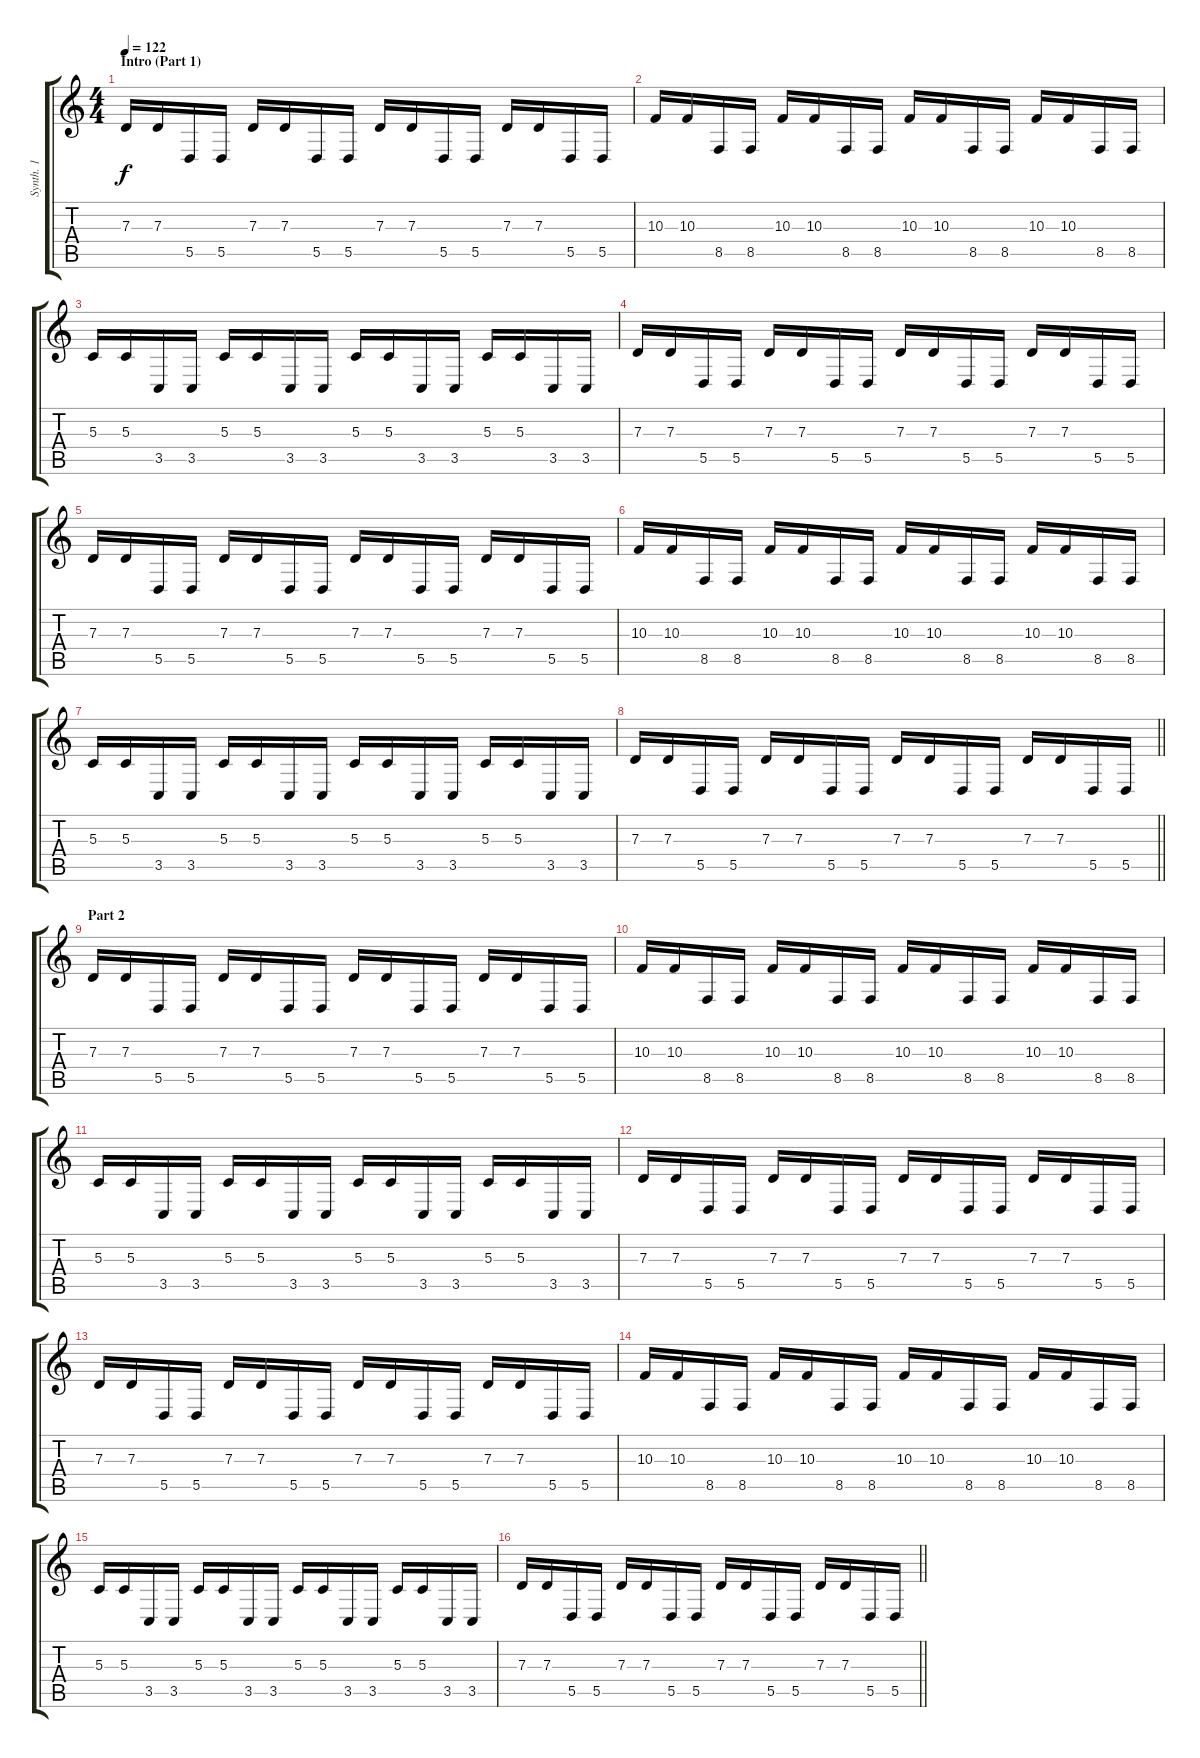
\track ("Synth. 1" "Synth. 1") {instrument fx1rain}
\staff {score tabs}
\tuning (E4 B3 G3 D3 A2 E2) {hide}
\ts (4 4)
\section ("" "Intro (Part 1)")
\tempo 122
\clef g2
\ks c
7.3.16{dy f instrument fx1rain} 7.3.16 5.5.16 5.5.16 7.3.16 7.3.16 5.5.16 5.5.16 7.3.16 7.3.16 5.5.16 5.5.16 7.3.16 7.3.16 5.5.16 5.5.16 |
10.3.16 10.3.16 8.5.16 8.5.16 10.3.16 10.3.16 8.5.16 8.5.16 10.3.16 10.3.16 8.5.16 8.5.16 10.3.16 10.3.16 8.5.16 8.5.16 |
5.3.16 5.3.16 3.5.16 3.5.16 5.3.16 5.3.16 3.5.16 3.5.16 5.3.16 5.3.16 3.5.16 3.5.16 5.3.16 5.3.16 3.5.16 3.5.16 |
7.3.16 7.3.16 5.5.16 5.5.16 7.3.16 7.3.16 5.5.16 5.5.16 7.3.16 7.3.16 5.5.16 5.5.16 7.3.16 7.3.16 5.5.16 5.5.16 |
7.3.16 7.3.16 5.5.16 5.5.16 7.3.16 7.3.16 5.5.16 5.5.16 7.3.16 7.3.16 5.5.16 5.5.16 7.3.16 7.3.16 5.5.16 5.5.16 |
10.3.16 10.3.16 8.5.16 8.5.16 10.3.16 10.3.16 8.5.16 8.5.16 10.3.16 10.3.16 8.5.16 8.5.16 10.3.16 10.3.16 8.5.16 8.5.16 |
5.3.16 5.3.16 3.5.16 3.5.16 5.3.16 5.3.16 3.5.16 3.5.16 5.3.16 5.3.16 3.5.16 3.5.16 5.3.16 5.3.16 3.5.16 3.5.16 |
\barLineRight lightlight
7.3.16 7.3.16 5.5.16 5.5.16 7.3.16 7.3.16 5.5.16 5.5.16 7.3.16 7.3.16 5.5.16 5.5.16 7.3.16 7.3.16 5.5.16 5.5.16 |
\section ("" "Part 2")
7.3.16 7.3.16 5.5.16 5.5.16 7.3.16 7.3.16 5.5.16 5.5.16 7.3.16 7.3.16 5.5.16 5.5.16 7.3.16 7.3.16 5.5.16 5.5.16 |
10.3.16 10.3.16 8.5.16 8.5.16 10.3.16 10.3.16 8.5.16 8.5.16 10.3.16 10.3.16 8.5.16 8.5.16 10.3.16 10.3.16 8.5.16 8.5.16 |
5.3.16 5.3.16 3.5.16 3.5.16 5.3.16 5.3.16 3.5.16 3.5.16 5.3.16 5.3.16 3.5.16 3.5.16 5.3.16 5.3.16 3.5.16 3.5.16 |
7.3.16 7.3.16 5.5.16 5.5.16 7.3.16 7.3.16 5.5.16 5.5.16 7.3.16 7.3.16 5.5.16 5.5.16 7.3.16 7.3.16 5.5.16 5.5.16 |
7.3.16 7.3.16 5.5.16 5.5.16 7.3.16 7.3.16 5.5.16 5.5.16 7.3.16 7.3.16 5.5.16 5.5.16 7.3.16 7.3.16 5.5.16 5.5.16 |
10.3.16 10.3.16 8.5.16 8.5.16 10.3.16 10.3.16 8.5.16 8.5.16 10.3.16 10.3.16 8.5.16 8.5.16 10.3.16 10.3.16 8.5.16 8.5.16 |
5.3.16 5.3.16 3.5.16 3.5.16 5.3.16 5.3.16 3.5.16 3.5.16 5.3.16 5.3.16 3.5.16 3.5.16 5.3.16 5.3.16 3.5.16 3.5.16 |
\barLineRight lightlight
7.3.16 7.3.16 5.5.16 5.5.16 7.3.16 7.3.16 5.5.16 5.5.16 7.3.16 7.3.16 5.5.16 5.5.16 7.3.16 7.3.16 5.5.16 5.5.16
